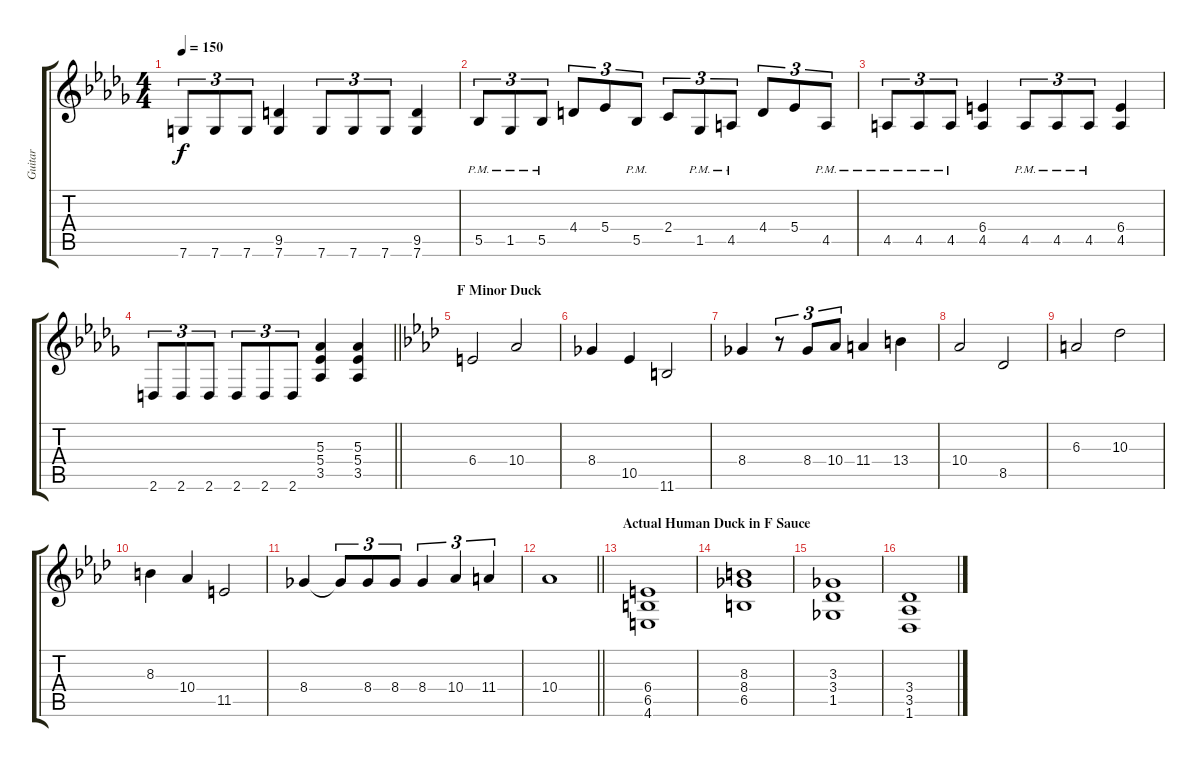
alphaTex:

\track ("Guitar" "Guitar") {instrument distortionguitar}
\staff {score tabs}
\tuning (C4 G3 Eb3 Bb2 F2 C2) {hide}
\ts (4 4)
\tempo 150
\clef g2
\ks bbminor
7.6.8{tu (3 2) dy f} 7.6.8{tu (3 2)} 7.6.8{tu (3 2)} (9.5 7.6).4 7.6.8{tu (3 2)} 7.6.8{tu (3 2)} 7.6.8{tu (3 2)} (9.5 7.6).4 |
5.5{pm}.8{tu (3 2)} 1.5{pm}.8{tu (3 2)} 5.5{pm}.8{tu (3 2)} 4.4.8{tu (3 2)} 5.4.8{tu (3 2)} 5.5{pm}.8{tu (3 2)} 2.4.8{tu (3 2)} 1.5{pm}.8{tu (3 2)} 4.5{pm}.8{tu (3 2)} 4.4.8{tu (3 2)} 5.4.8{tu (3 2)} 4.5{pm}.8{tu (3 2)} |
4.5{pm}.8{tu (3 2)} 4.5{pm}.8{tu (3 2)} 4.5{pm}.8{tu (3 2)} (6.4 4.5).4 4.5{pm}.8{tu (3 2)} 4.5{pm}.8{tu (3 2)} 4.5{pm}.8{tu (3 2)} (6.4 4.5).4 |
\barLineRight lightlight
2.6.8{tu (3 2)} 2.6.8{tu (3 2)} 2.6.8{tu (3 2)} 2.6.8{tu (3 2)} 2.6.8{tu (3 2)} 2.6.8{tu (3 2)} (5.3 5.4 3.5).4 (5.3 5.4 3.5).4 |
\section ("" "F Minor Duck")
\ks fminor
6.4.2 10.4.2 |
8.4.4 10.5.4 11.6.2 |
8.4.4 r.8{tu (3 2)} 8.4.8{tu (3 2)} 10.4.8{tu (3 2)} 11.4.4 13.4.4 |
10.4.2 8.5.2 |
6.3.2 10.3.2 |
8.3.4 10.4.4 11.5.2 |
8.4.4 8.4{t}.8{tu (3 2)} 8.4.8{tu (3 2)} 8.4.8{tu (3 2)} 8.4.4{tu (3 2)} 10.4.4{tu (3 2)} 11.4.4{tu (3 2)} |
\barLineRight lightlight
10.4.1 |
\section ("" "Actual Human Duck in F Sauce")
(6.4 6.5 4.6).1 |
(8.3 8.4 6.5).1 |
(3.3 3.4 1.5).1 |
(3.4 3.5 1.6).1
